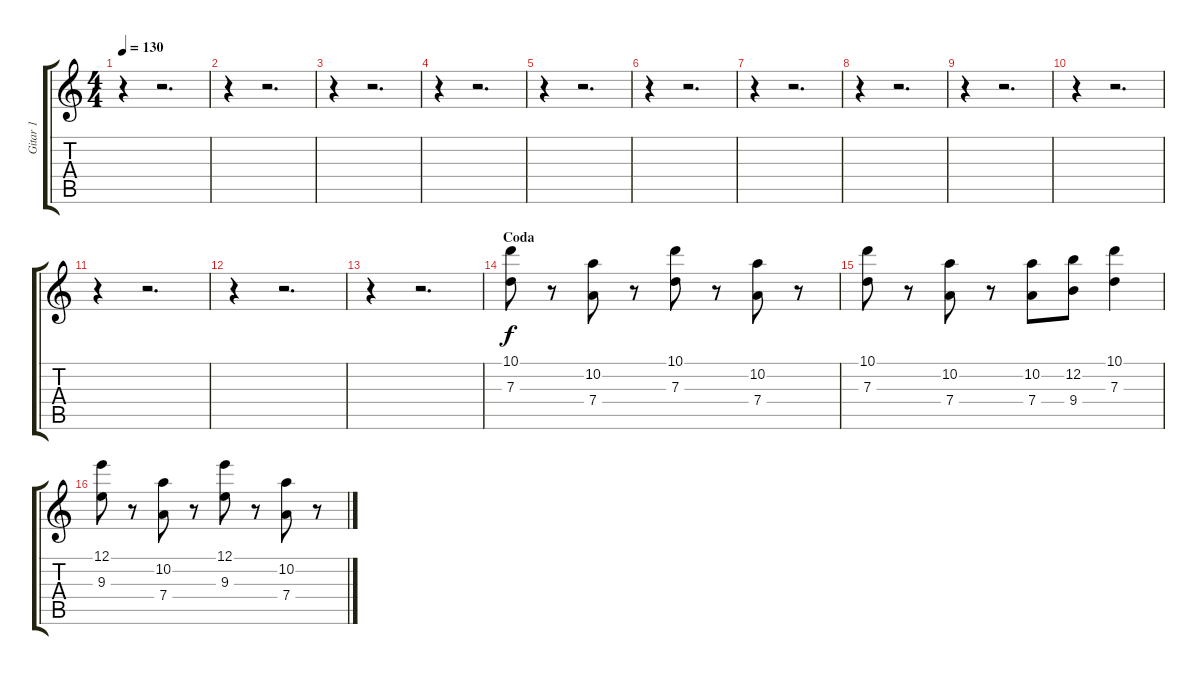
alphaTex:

\track ("Gitar 1" "Gitar 1") {instrument electricguitarjazz}
\staff {score tabs}
\tuning (E4 B3 G3 D3 A2 E2) {hide}
\ts (4 4)
\tempo 130
\clef g2
\ks c
r.4{dy mf} r.2{d} |
r.4 r.2{d} |
r.4 r.2{d} |
r.4 r.2{d} |
r.4 r.2{d} |
r.4 r.2{d} |
r.4 r.2{d} |
r.4 r.2{d} |
r.4 r.2{d} |
r.4 r.2{d} |
r.4 r.2{d} |
r.4 r.2{d} |
r.4 r.2{d} |
\section ("" "Coda")
(10.1 7.3).8{dy f} r.8 (10.2 7.4).8 r.8 (10.1 7.3).8 r.8 (10.2 7.4).8 r.8 |
(10.1 7.3).8 r.8 (10.2 7.4).8 r.8 (10.2 7.4).8 (12.2 9.4).8 (10.1 7.3).4 |
(12.1 9.3).8 r.8 (10.2 7.4).8 r.8 (12.1 9.3).8 r.8 (10.2 7.4).8 r.8
